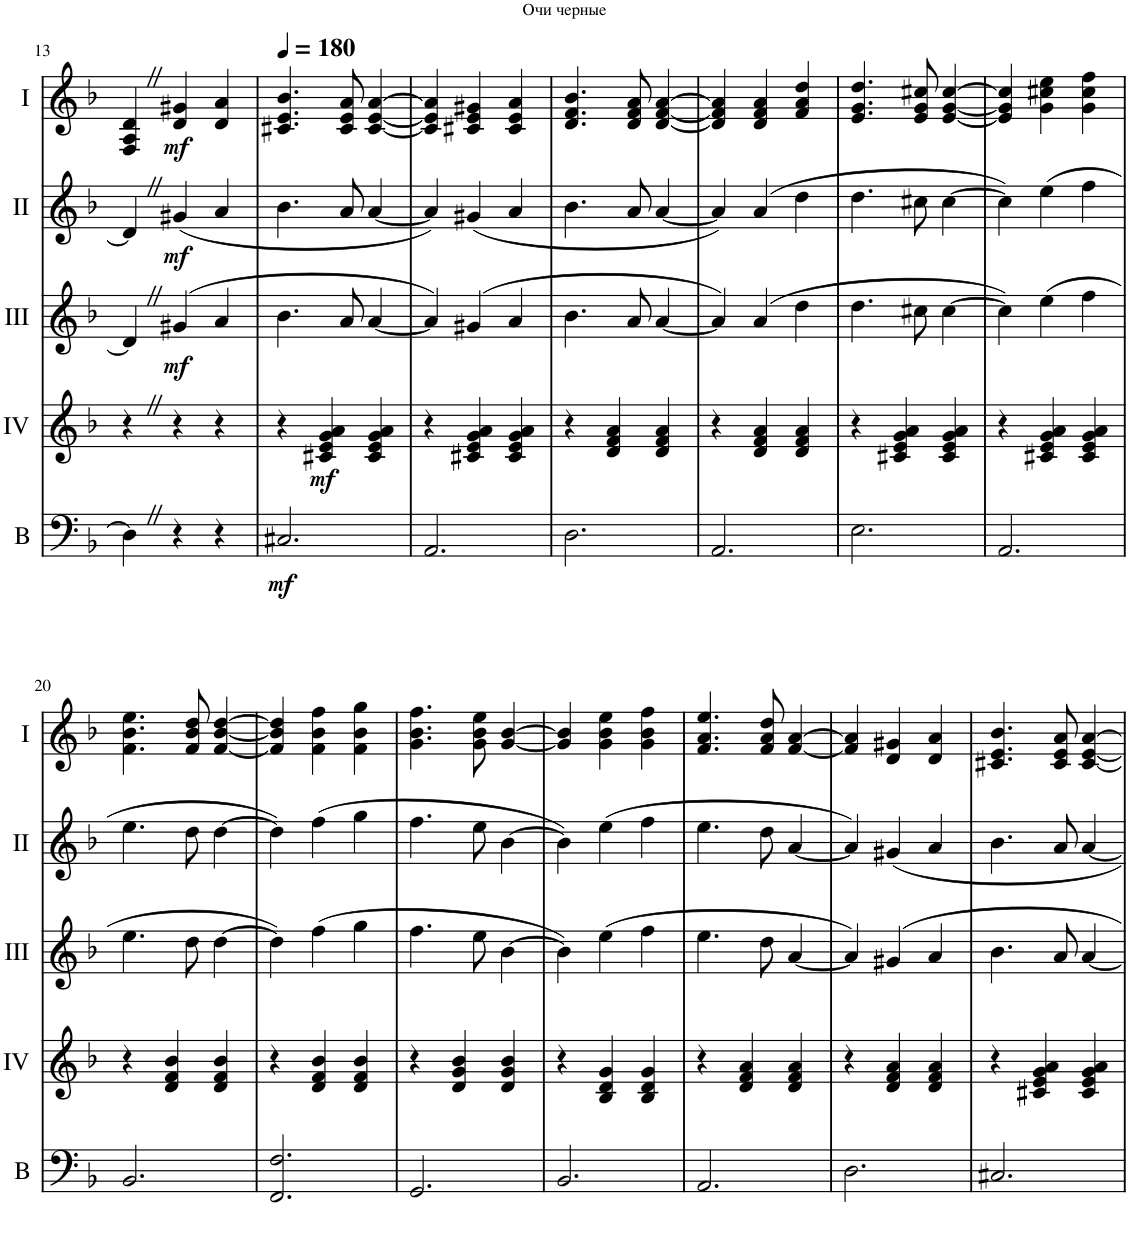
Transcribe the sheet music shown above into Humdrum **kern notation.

**kern	**dynam	**kern	**dynam	**kern	**dynam	**kern	**dynam	**kern	**dynam
*part5	*part5	*part4	*part4	*part3	*part3	*part2	*part2	*part1	*part1
*staff5	*staff5	*staff4	*staff4	*staff3	*staff3	*staff2	*staff2	*staff1	*staff1
*I"Bass	*	*I"Acc. 4	*	*I"Acc. 3	*	*I"Acc. 2	*	*I"Acc. 1	*
*I'B	*	*	*	*	*	*	*	*	*
!!LO:PB:g=z
*clefF4	*	*clefG2	*	*clefG2	*	*clefG2	*	*clefG2	*
*Trd7c12	*	*	*	*	*	*	*	*	*
*k[b-]	*	*k[b-]	*	*k[b-]	*	*k[b-]	*	*k[b-]	*
*M3/4	*	*M3/4	*	*M3/4	*	*M3/4	*	*M3/4	*
=13	=13	=13	=13	=13	=13	=13	=13	=13	=13
4DZ\]	.	4r	.	4dZ/]	.	4dZ/]	.	4F/Z 4A/Z 4d/Z	.
!	!	!	!	!	!LO:DY:b	!	!LO:DY:b	!	!LO:DY:b
4r	.	4r	.	(4g#X/	mf	(<4g#X/	mf	4d/ 4g#X/	mf
4r	.	4r	.	4a/	.	4a/	.	4d/ 4a/	.
=14	=14	=14	=14	=14	=14	=14	=14	=14	=14
*	*	*	*	*	*	*	*	*MM180	*
!	!LO:DY:b	!	!	!	!	!	!	!	!
2.C#X/	mf	4r	.	4.b-\	.	4.b-\	.	4.c#X/ 4.e/ 4.b-/	.
!	!	!	!LO:DY:b	!	!	!	!	!	!
.	.	4c#X/ 4e/ 4g/ 4a/	mf	.	.	.	.	.	.
.	.	.	.	8a/	.	8a/	.	8c#/ 8e/ 8a/	.
.	.	4c#/ 4e/ 4g/ 4a/	.	[4a/	.	[4a/	.	[4c#/ [4e/ [4a/	.
=15	=15	=15	=15	=15	=15	=15	=15	=15	=15
2.AA/	.	4r	.	4a/])	.	4a/])	.	4c#/] 4e/] 4a/]	.
.	.	4c#X/ 4e/ 4g/ 4a/	.	(4g#X/	.	(<4g#X/	.	4c#X/ 4e/ 4g#X/	.
.	.	4c#/ 4e/ 4g/ 4a/	.	4a/	.	4a/	.	4c#/ 4e/ 4a/	.
=16	=16	=16	=16	=16	=16	=16	=16	=16	=16
2.D\	.	4r	.	4.b-\	.	4.b-\	.	4.d/ 4.f/ 4.b-/	.
.	.	4d/ 4f/ 4a/	.	.	.	.	.	.	.
.	.	.	.	8a/	.	8a/	.	8d/ 8f/ 8a/	.
.	.	4d/ 4f/ 4a/	.	[4a/	.	[4a/	.	[4d/ [4f/ [4a/	.
=17	=17	=17	=17	=17	=17	=17	=17	=17	=17
2.AA/	.	4r	.	4a/])	.	4a/])	.	4d/] 4f/] 4a/]	.
.	.	4d/ 4f/ 4a/	.	(4a/	.	(4a/	.	4d/ 4f/ 4a/	.
.	.	4d/ 4f/ 4a/	.	4dd\	.	4dd\	.	4f/ 4a/ 4dd/	.
=18	=18	=18	=18	=18	=18	=18	=18	=18	=18
2.E\	.	4r	.	4.dd\	.	4.dd\	.	4.e/ 4.g/ 4.dd/	.
.	.	4c#X/ 4e/ 4g/ 4a/	.	.	.	.	.	.	.
.	.	.	.	8cc#X\	.	8cc#X\	.	8e/ 8g/ 8cc#X/	.
.	.	4c#/ 4e/ 4g/ 4a/	.	[4cc#\	.	[4cc#\	.	[4e/ [4g/ [4cc#/	.
=19	=19	=19	=19	=19	=19	=19	=19	=19	=19
2.AA/	.	4r	.	4cc#\])	.	4cc#\])	.	4e/] 4g/] 4cc#/]	.
.	.	4c#X/ 4e/ 4g/ 4a/	.	(4ee\	.	(4ee\	.	4g\ 4cc#X\ 4ee\	.
.	.	4c#/ 4e/ 4g/ 4a/	.	4ff\	.	4ff\	.	4g\ 4cc#\ 4ff\	.
!!LO:LB:g=z
=20	=20	=20	=20	=20	=20	=20	=20	=20	=20
2.BB-/	.	4r	.	4.ee\	.	4.ee\	.	4.f\ 4.b-\ 4.ee\	.
.	.	4d/ 4f/ 4b-/	.	.	.	.	.	.	.
.	.	.	.	8dd\	.	8dd\	.	8f/ 8b-/ 8dd/	.
.	.	4d/ 4f/ 4b-/	.	[4dd\	.	[4dd\	.	[4f/ [4b-/ [4dd/	.
=21	=21	=21	=21	=21	=21	=21	=21	=21	=21
2.FF/ 2.F/	.	4r	.	4dd\])	.	4dd\])	.	4f/] 4b-/] 4dd/]	.
.	.	4d/ 4f/ 4b-/	.	(4ff\	.	(4ff\	.	4f\ 4b-\ 4ff\	.
.	.	4d/ 4f/ 4b-/	.	4gg\	.	4gg\	.	4f\ 4b-\ 4gg\	.
=22	=22	=22	=22	=22	=22	=22	=22	=22	=22
2.GG/	.	4r	.	4.ff\	.	4.ff\	.	4.g\ 4.b-\ 4.ff\	.
.	.	4d/ 4g/ 4b-/	.	.	.	.	.	.	.
.	.	.	.	8ee\	.	8ee\	.	8g\ 8b-\ 8ee\	.
.	.	4d/ 4g/ 4b-/	.	[4b-\	.	[4b-\	.	[4g/ [4b-/	.
=23	=23	=23	=23	=23	=23	=23	=23	=23	=23
2.BB-/	.	4r	.	4b-\])	.	4b-\])	.	4g/] 4b-/]	.
.	.	4B-/ 4d/ 4g/	.	(4ee\	.	(4ee\	.	4g\ 4b-\ 4ee\	.
.	.	4B-/ 4d/ 4g/	.	4ff\	.	4ff\	.	4g\ 4b-\ 4ff\	.
=24	=24	=24	=24	=24	=24	=24	=24	=24	=24
2.AA/	.	4r	.	4.ee\	.	4.ee\	.	4.f/ 4.a/ 4.ee/	.
.	.	4d/ 4f/ 4a/	.	.	.	.	.	.	.
.	.	.	.	8dd\	.	8dd\	.	8f/ 8a/ 8dd/	.
.	.	4d/ 4f/ 4a/	.	[4a/	.	[4a/	.	[4f/ [4a/	.
=25	=25	=25	=25	=25	=25	=25	=25	=25	=25
2.D\	.	4r	.	4a/])	.	4a/])	.	4f/] 4a/]	.
.	.	4d/ 4f/ 4a/	.	4g#X/	.	4g#X/	.	4d/ 4g#X/	.
.	.	4d/ 4f/ 4a/	.	4a/	.	4a/	.	4d/ 4a/	.
=26	=26	=26	=26	=26	=26	=26	=26	=26	=26
2.C#X/	.	4r	.	4.b-\	.	4.b-\	.	4.c#X/ 4.e/ 4.b-/	.
.	.	4c#X/ 4e/ 4g/ 4a/	.	.	.	.	.	.	.
.	.	.	.	8a/	.	8a/	.	8c#/ 8e/ 8a/	.
.	.	4c#/ 4e/ 4g/ 4a/	.	[4a/	.	[4a/	.	[4c#/ [4e/ [4a/	.
=	=	=	=	=	=	=	=	=	=
*-	*-	*-	*-	*-	*-	*-	*-	*-	*-
